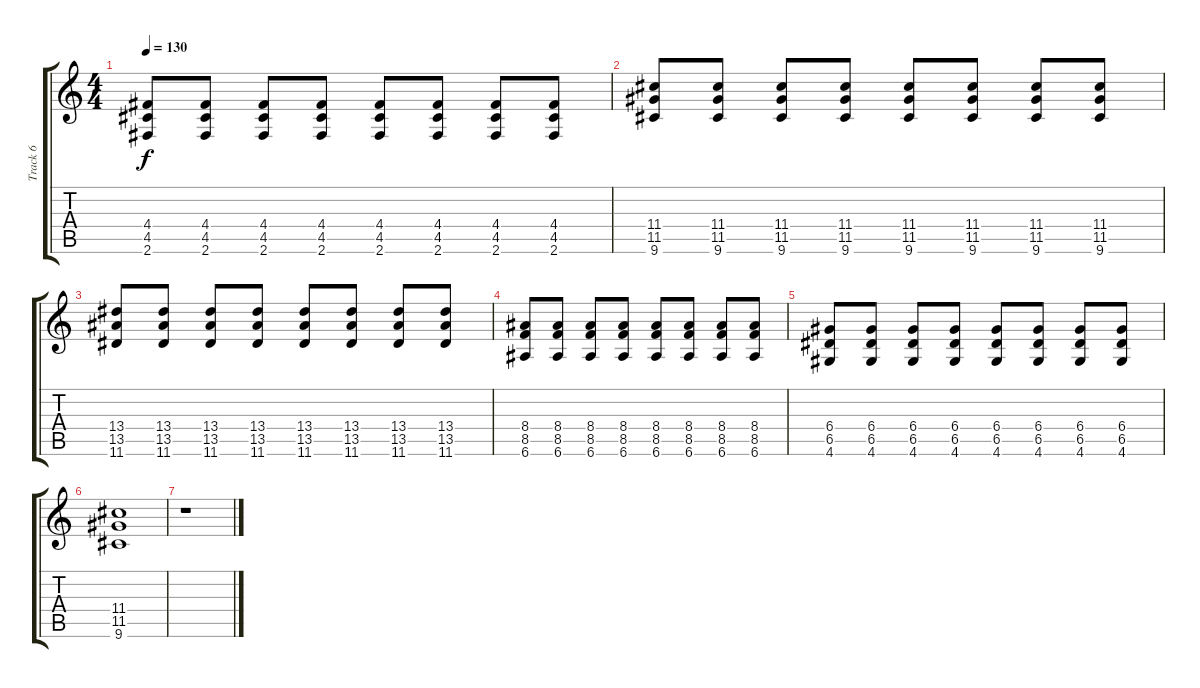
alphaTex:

\track ("Track 6" "Track 6") {instrument overdrivenguitar}
\staff {score tabs}
\tuning (E4 B3 G3 D3 A2 E2) {hide}
\ts (4 4)
\tempo 130
\clef g2
\ks c
(4.4 4.5 2.6).8{dy f} (4.4 4.5 2.6).8 (4.4 4.5 2.6).8 (4.4 4.5 2.6).8 (4.4 4.5 2.6).8 (4.4 4.5 2.6).8 (4.4 4.5 2.6).8 (4.4 4.5 2.6).8 |
(11.4 11.5 9.6).8 (11.4 11.5 9.6).8 (11.4 11.5 9.6).8 (11.4 11.5 9.6).8 (11.4 11.5 9.6).8 (11.4 11.5 9.6).8 (11.4 11.5 9.6).8 (11.4 11.5 9.6).8 |
(13.4 13.5 11.6).8 (13.4 13.5 11.6).8 (13.4 13.5 11.6).8 (13.4 13.5 11.6).8 (13.4 13.5 11.6).8 (13.4 13.5 11.6).8 (13.4 13.5 11.6).8 (13.4 13.5 11.6).8 |
(8.4 8.5 6.6).8 (8.4 8.5 6.6).8 (8.4 8.5 6.6).8 (8.4 8.5 6.6).8 (8.4 8.5 6.6).8 (8.4 8.5 6.6).8 (8.4 8.5 6.6).8 (8.4 8.5 6.6).8 |
(6.4 6.5 4.6).8 (6.4 6.5 4.6).8 (6.4 6.5 4.6).8 (6.4 6.5 4.6).8 (6.4 6.5 4.6).8 (6.4 6.5 4.6).8 (6.4 6.5 4.6).8 (6.4 6.5 4.6).8 |
(11.4 11.5 9.6).1 |
r.1
